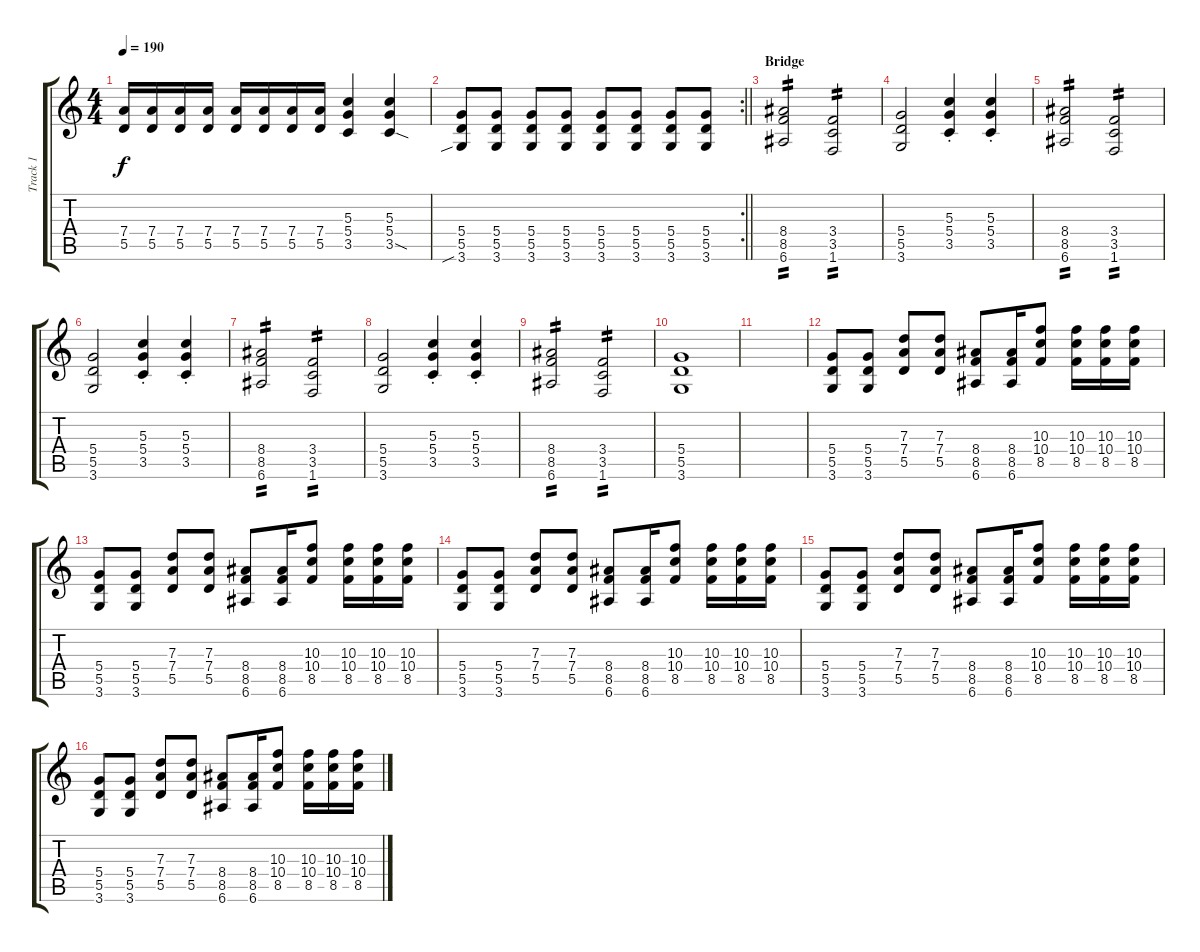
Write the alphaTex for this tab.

\track ("Track 1" "Track 1") {instrument distortionguitar}
\staff {score tabs}
\tuning (E4 B3 G3 D3 A2 E2) {hide}
\ts (4 4)
\tempo 190
\clef g2
\ks c
(7.4 5.5).16{dy f} (7.4 5.5).16 (7.4 5.5).16 (7.4 5.5).16 (7.4 5.5).16 (7.4 5.5).16 (7.4 5.5).16 (7.4 5.5).16 (5.3 5.4 3.5).4 (5.3 5.4 3.5{sod}).4 |
\rc 2
\barLineRight lightlight
(5.4 5.5 3.6{sib}).8 (5.4 5.5 3.6).8 (5.4 5.5 3.6).8 (5.4 5.5 3.6).8 (5.4 5.5 3.6).8 (5.4 5.5 3.6).8 (5.4 5.5 3.6).8 (5.4 5.5 3.6).8 |
\section ("" "Bridge")
(8.4 8.5 6.6).2{tp 2} (3.4 3.5 1.6).2{tp 2} |
(5.4 5.5 3.6).2 (5.3{st} 5.4{st} 3.5{st}).4 (5.3 5.4{st} 3.5{st}).4 |
(8.4 8.5 6.6).2{tp 2} (3.4 3.5 1.6).2{tp 2} |
(5.4 5.5 3.6).2 (5.3{st} 5.4{st} 3.5{st}).4 (5.3 5.4{st} 3.5{st}).4 |
(8.4 8.5 6.6).2{tp 2} (3.4 3.5 1.6).2{tp 2} |
(5.4 5.5 3.6).2 (5.3{st} 5.4{st} 3.5{st}).4 (5.3 5.4{st} 3.5{st}).4 |
(8.4 8.5 6.6).2{tp 2} (3.4 3.5 1.6).2{tp 2} |
(5.4 5.5 3.6).1 |
|
(5.4 5.5 3.6).8 (5.4 5.5 3.6).8 (7.3 7.4 5.5).8 (7.3 7.4 5.5).8 (8.4 8.5 6.6).8 (8.4 8.5 6.6).16 (10.3 10.4 8.5).8 (10.3 10.4 8.5).16 (10.3 10.4 8.5).16 (10.3 10.4 8.5).16 |
(5.4 5.5 3.6).8 (5.4 5.5 3.6).8 (7.3 7.4 5.5).8 (7.3 7.4 5.5).8 (8.4 8.5 6.6).8 (8.4 8.5 6.6).16 (10.3 10.4 8.5).8 (10.3 10.4 8.5).16 (10.3 10.4 8.5).16 (10.3 10.4 8.5).16 |
(5.4 5.5 3.6).8 (5.4 5.5 3.6).8 (7.3 7.4 5.5).8 (7.3 7.4 5.5).8 (8.4 8.5 6.6).8 (8.4 8.5 6.6).16 (10.3 10.4 8.5).8 (10.3 10.4 8.5).16 (10.3 10.4 8.5).16 (10.3 10.4 8.5).16 |
(5.4 5.5 3.6).8 (5.4 5.5 3.6).8 (7.3 7.4 5.5).8 (7.3 7.4 5.5).8 (8.4 8.5 6.6).8 (8.4 8.5 6.6).16 (10.3 10.4 8.5).8 (10.3 10.4 8.5).16 (10.3 10.4 8.5).16 (10.3 10.4 8.5).16 |
(5.4 5.5 3.6).8 (5.4 5.5 3.6).8 (7.3 7.4 5.5).8 (7.3 7.4 5.5).8 (8.4 8.5 6.6).8 (8.4 8.5 6.6).16 (10.3 10.4 8.5).8 (10.3 10.4 8.5).16 (10.3 10.4 8.5).16 (10.3 10.4 8.5).16
